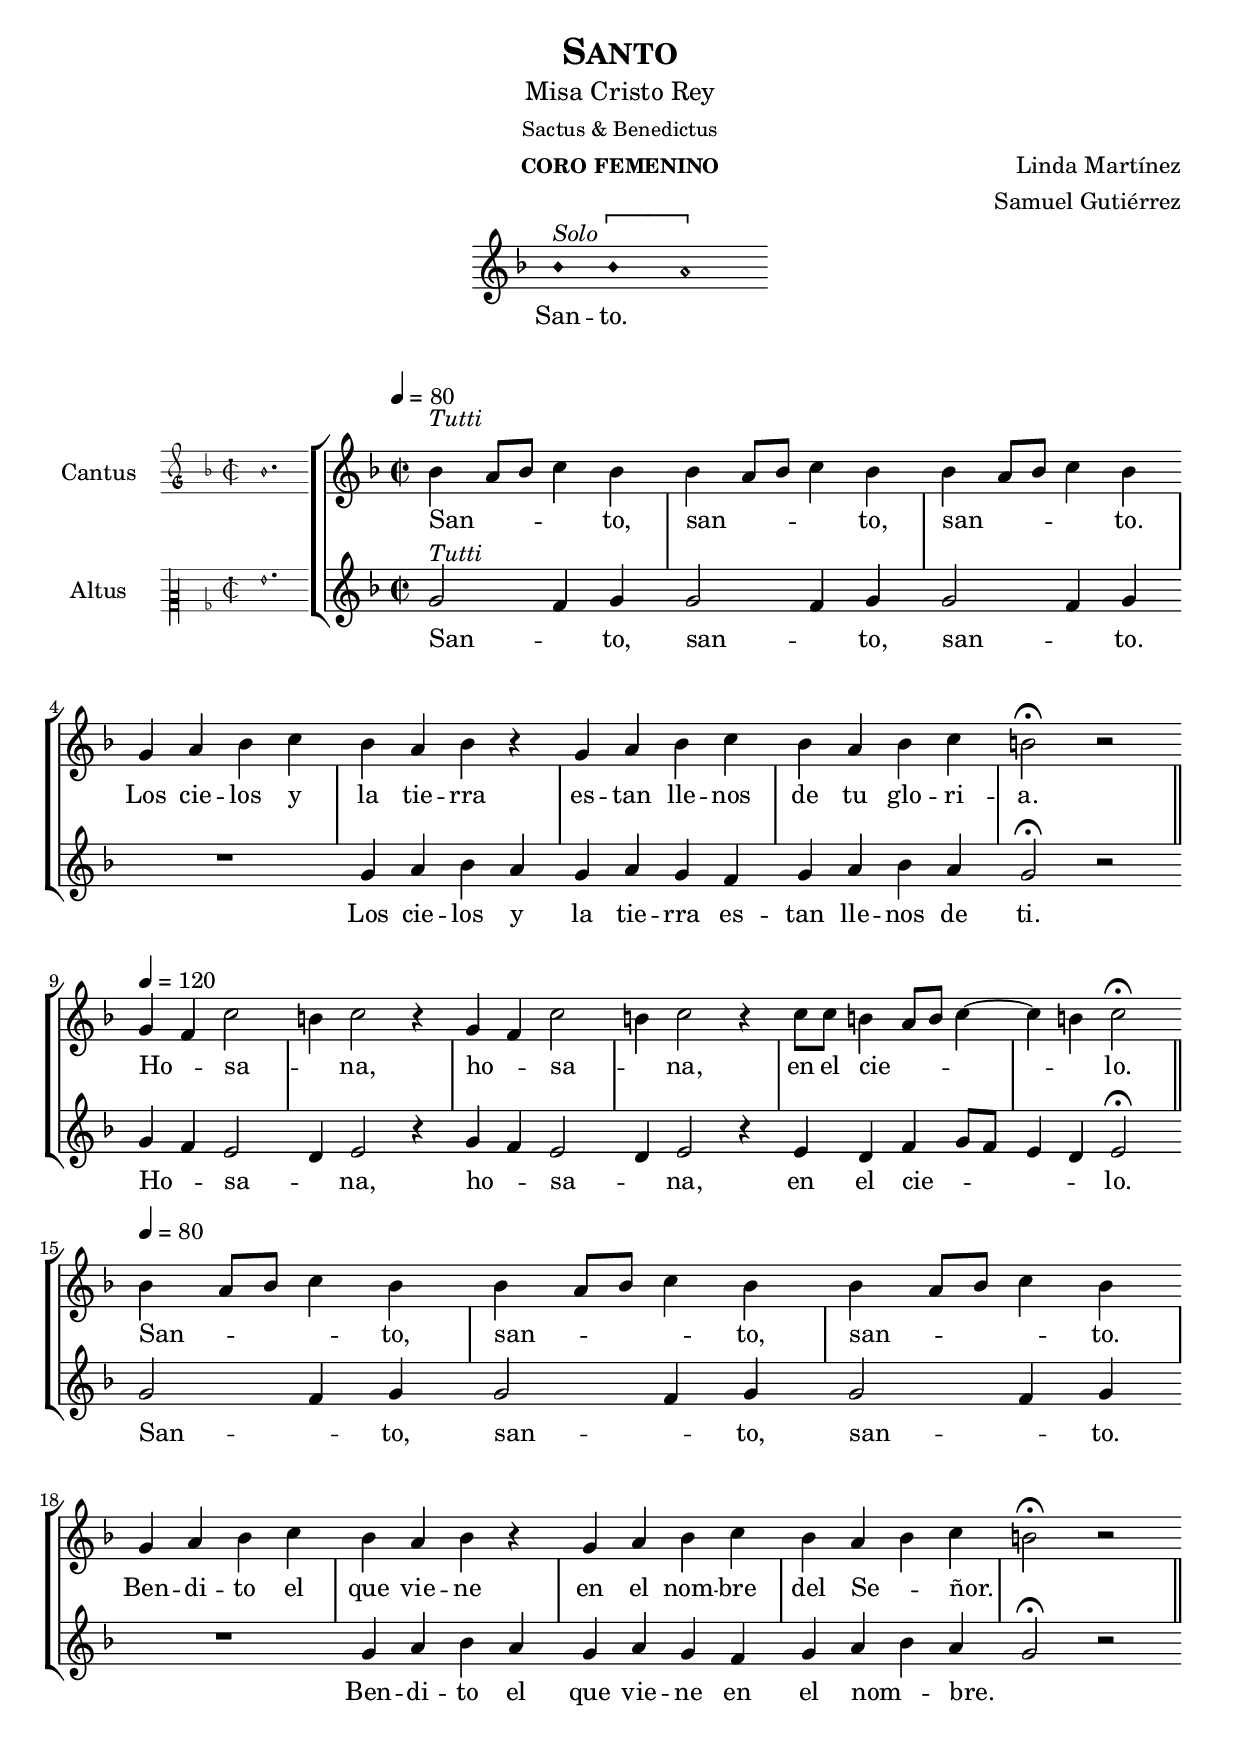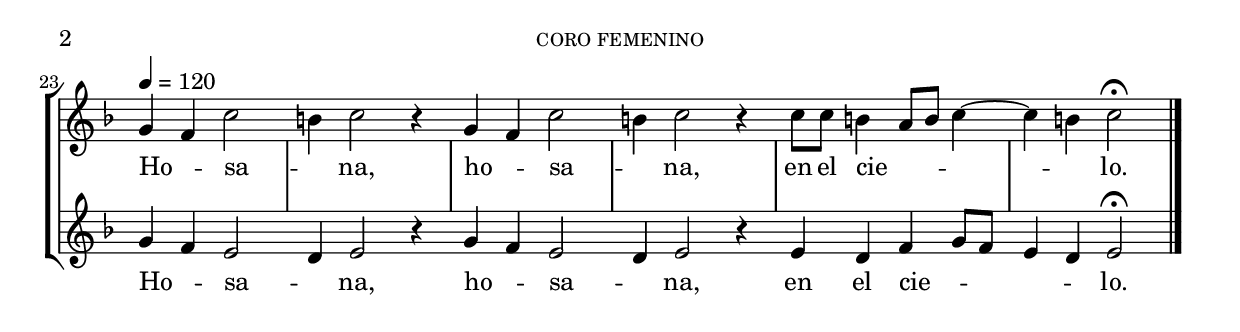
% ****************************************************************
%   Sanctus - Renaissance way melody
%   Music and accompaniment by serachsam
% ****************************************************************
\language "espanol"
\version "2.23.2"

% --- Global parameters

% --- Includes

% --- Global size
%#(set-global-staff-size 21)

% --- Header
\header {
  title = \markup{\smallCaps "Santo"}
  subtitle = \markup{\medium "Misa Cristo Rey"}
  subsubtitle = \markup{\medium "Sactus & Benedictus"}
  instrument = \markup{\caps "coro femenino"}
  composer = \markup{\right-column {"Linda Martínez" "Samuel Gutiérrez"}}
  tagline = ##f
  breakbefore = ##t
}

% --- Invocation #1
\score{
  <<
    \new Voice = "invocacion" {
      \override Staff.TimeSignature.stencil = #'()
      \override Stem.transparent = ##t
      \set Score.timing = ##f
      \override NoteHead.style = #'neomensural
      \key re \minor
      \relative do' {
        sib'4^\markup{ \italic "Solo"} \[sib la2\]
      }
    }
    \new Lyrics \lyricsto "invocacion" {
      \lyricmode {
        San -- to.
      }
    }
  >>
  \layout {
    indent = 7 \cm
    line-width = 12\cm
    ragged-right = ##f
  }
}

global = {
  \set Score.skipBars = ##t
  \tempo 4 = 80
  \clef "treble"
  \key re \minor
  \time 2/2
  \skip 1
  % the actual music
  \skip 1*7
  \tempo 4 = 120
  \skip 1*6
  \tempo 4 = 80
  \skip 1*8
  \tempo 4 = 120
  \skip 1*6
  % let finis bar go through all staves
  \override Staff.BarLine.transparent = ##f
  % finis bar
  \bar "|."
}

% --- Music
cantusIncipit = {
  \set Staff.instrumentName = "Cantus"
  \clef "petrucci-g"
  \key fa \major
  \time 2/2
  sib'1.
}

cantusNotes = \relative do'' {
  sib4^\markup{ \italic "Tutti"}( la8 sib do4) sib
  sib4( la8 sib do4) sib
  sib4( la8 sib do4) sib \break
  sol4 la sib do sib la sib r
  sol4 la sib do sib la sib do si2 \fermata r \bar "||" \break
  sol4( fa) do'2(
  si4) do2 r4
  sol4( fa) do'2(
  si4) do2 r4
  do8 do si4( la8 si do4~ do si4) do2 \fermata \bar "||" \break
  sib4( la8 sib do4) sib
  sib4( la8 sib do4) sib
  sib4( la8 sib do4) sib \break
  sol4 la sib do sib la sib r
  sol4 la sib do sib la( sib) do( si2) \fermata r \bar "||" \break
  sol4( fa) do'2(
  si4) do2 r4
  sol4( fa) do'2(
  si4) do2 r4
  do8 do si4( la8 si do4~ do si4) do2 \fermata
}

altus = \relative do' {
  sol'2^\markup{ \italic "Tutti"}( fa4) sol
  sol2( fa4) sol
  sol2( fa4) sol
  R1
  sol4 la sib la
  sol la sol fa
  sol4 la sib la
  sol2 \fermata r
  sol4( fa) mi2(
  re4) mi2 r4
  sol4( fa) mi2(
  re4) mi2 r4
  mi4 re fa4( sol8 fa
  mi4 re) mi2 \fermata
  sol2( fa4) sol
  sol2( fa4) sol
  sol2( fa4) sol
  R1
  sol4 la sib la
  sol la sol fa
  sol4 la sib la
  sol2 \fermata r
  sol4( fa) mi2(
  re4) mi2 r4
  sol4( fa) mi2(
  re4) mi2 r4
  mi4 re fa4( sol8 fa
  mi4 re) mi2 \fermata
}

cantusLyrics = \lyricmode {
  San -- to, san -- to, san -- to.
  Los cie -- los y la tie -- rra es -- tan lle -- nos de tu glo -- ri -- a.
  Ho -- sa -- na, ho -- sa -- na, en el cie -- lo.

  San -- to, san -- to, san -- to.
  Ben -- di -- to el que vie -- ne en el nom -- bre del Se -- ñor.
  Ho -- sa -- na, ho -- sa -- na, en el cie -- lo.
}

altusIncipit = {
  \set Staff.instrumentName = "Altus"
  \clef "petrucci-c2"
  \key fa \major
  \time 2/2
  sol'1.
}

altusNotes = \relative do'' {
  sol2^\markup{ \italic "Tutti"}( fa4) sol
  sol2( fa4) sol
  sol2( fa4) sol
  R1
  sol4 la sib la
  sol la sol fa
  sol4 la sib la
  sol2 \fermata r
  sol4( fa) mi2(
  re4) mi2 r4
  sol4( fa) mi2(
  re4) mi2 r4
  mi4 re fa4( sol8 fa
  mi4 re) mi2 \fermata
  sol2( fa4) sol
  sol2( fa4) sol
  sol2( fa4) sol
  R1
  sol4 la sib la
  sol la sol fa
  sol4 la( sib) la(
  sol2) \fermata r
  sol4( fa) mi2(
  re4) mi2 r4
  sol4( fa) mi2(
  re4) mi2 r4
  mi4 re fa4( sol8 fa
  mi4 re) mi2 \fermata
}

altusLyrics = \lyricmode {
  San -- to, san -- to, san -- to.
  Los cie -- los y la tie -- rra es -- tan lle -- nos de ti.
  Ho -- sa -- na, ho -- sa -- na, en el cie -- lo.

  San -- to, san -- to, san -- to.
  Ben -- di -- to el que vie -- ne en el nom -- bre.
  Ho -- sa -- na, ho -- sa -- na, en el cie -- lo.
}

\score {
  <<
    \new StaffGroup = choirStaff <<
      \new Voice = "cantusNotes" <<
        \set Staff.instrumentName = #"Cantus"
        \incipit \cantusIncipit
        \global
        \cantusNotes
      >>
      \new Lyrics \lyricsto cantusNotes { \cantusLyrics }
      \new Voice = "altusNotes" <<
        \set Staff.instrumentName = #"Altus"
        \global
        \incipit \altusIncipit
        \altusNotes
      >>
      \new Lyrics \lyricsto altusNotes { \altusLyrics }
    >>
  >>
  \layout {
    \context {
      \Score
      \hide BarLine
    }
    \context {
      \Lyrics
      \consists "Bar_engraver"
      \consists "Separating_line_group_engraver"
    }
    \context {
      \Voice
      \hide Slur
      \remove "Forbid_line_break_engraver"
    }
    indent = 4.5\cm
    incipit-width = 2.5\cm
  }
}

% --- Paper
\paper{
  #(set-default-paper-size "letter")
  %page-breaking = #ly:page-turn-breaking
}
